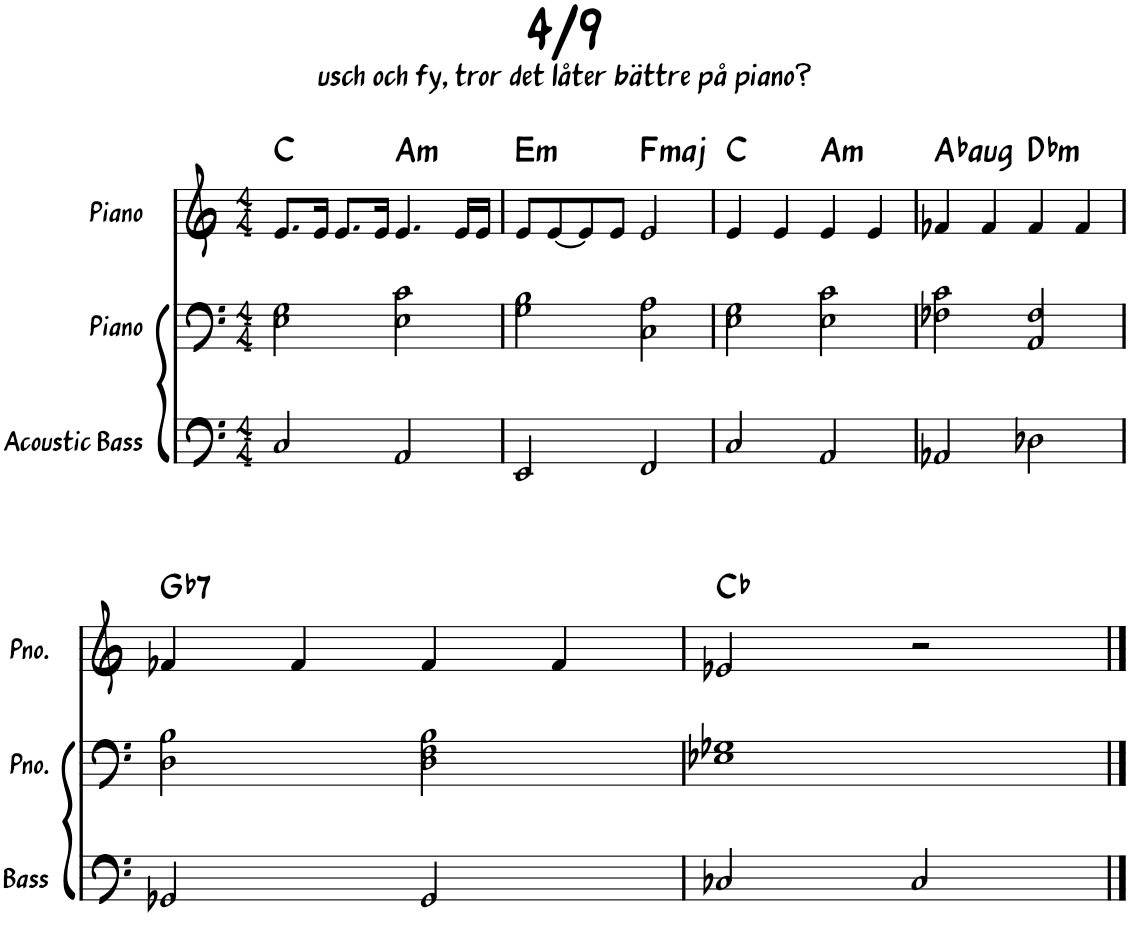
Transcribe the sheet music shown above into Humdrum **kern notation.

**kern	**kern	**kern	**harte
*part3	*part2	*part1	*part1
*staff3	*staff2	*staff1	*
*I"Acoustic Bass	*I"Piano	*I"Piano	*
*I'Bass	*I'Pno.	*I'Pno.	*
*clefF4	*clefF4	*clefG2	*
*Trd7c12	*	*	*
*k[]	*k[]	*k[]	*
*M4/4	*M4/4	*M4/4	*
=1	=1	=1	=1
2C/	2E\ 2G\	8.e/L	C:maj
.	.	16e/Jk	.
.	.	8.e/L	.
.	.	16e/Jk	.
!	!	!	!LO:H:kt=m
2AA/	2E\ 2c\	4.e/	A:min
.	.	16e/LL	.
.	.	16e/JJ	.
=2	=2	=2	=2
!	!	!	!LO:H:kt=m
2EE/	2G\ 2B\	8e/L	E:min
.	.	[8e/	.
.	.	8e/]	.
.	.	8e/J	.
!	!	!	!LO:H:kt=maj
2FF/	2C\ 2A\	2e/	F:maj
=3	=3	=3	=3
2C/	2E\ 2G\	4e/	C:maj
.	.	4e/	.
!	!	!	!LO:H:kt=m
2AA/	2E\ 2c\	4e/	A:min
.	.	4e/	.
=4	=4	=4	=4
!	!	!	!LO:H:kt=aug
2AA-X/	2F-X\ 2c\	4f-X/	Ab:aug
.	.	4f-/	.
!	!	!	!LO:H:kt=m
2D-X\	2AA/ 2F-/	4f-/	Db:min
.	.	4f-/	.
!!LO:LB:g=z
=5	=5	=5	=5
!	!	!	!LO:H:kt=7
2GG-X/	2D\ 2B\	4f-X/	Gb:7
.	.	4f-/	.
2GG-/	2D\ 2F\ 2B\	4f-/	.
.	.	4f-/	.
=6	=6	=6	=6
2C-X/	1E-X 1G-X	2e-X/	Cb:maj
2C-/	.	2r	.
==	==	==	==
*-	*-	*-	*-
